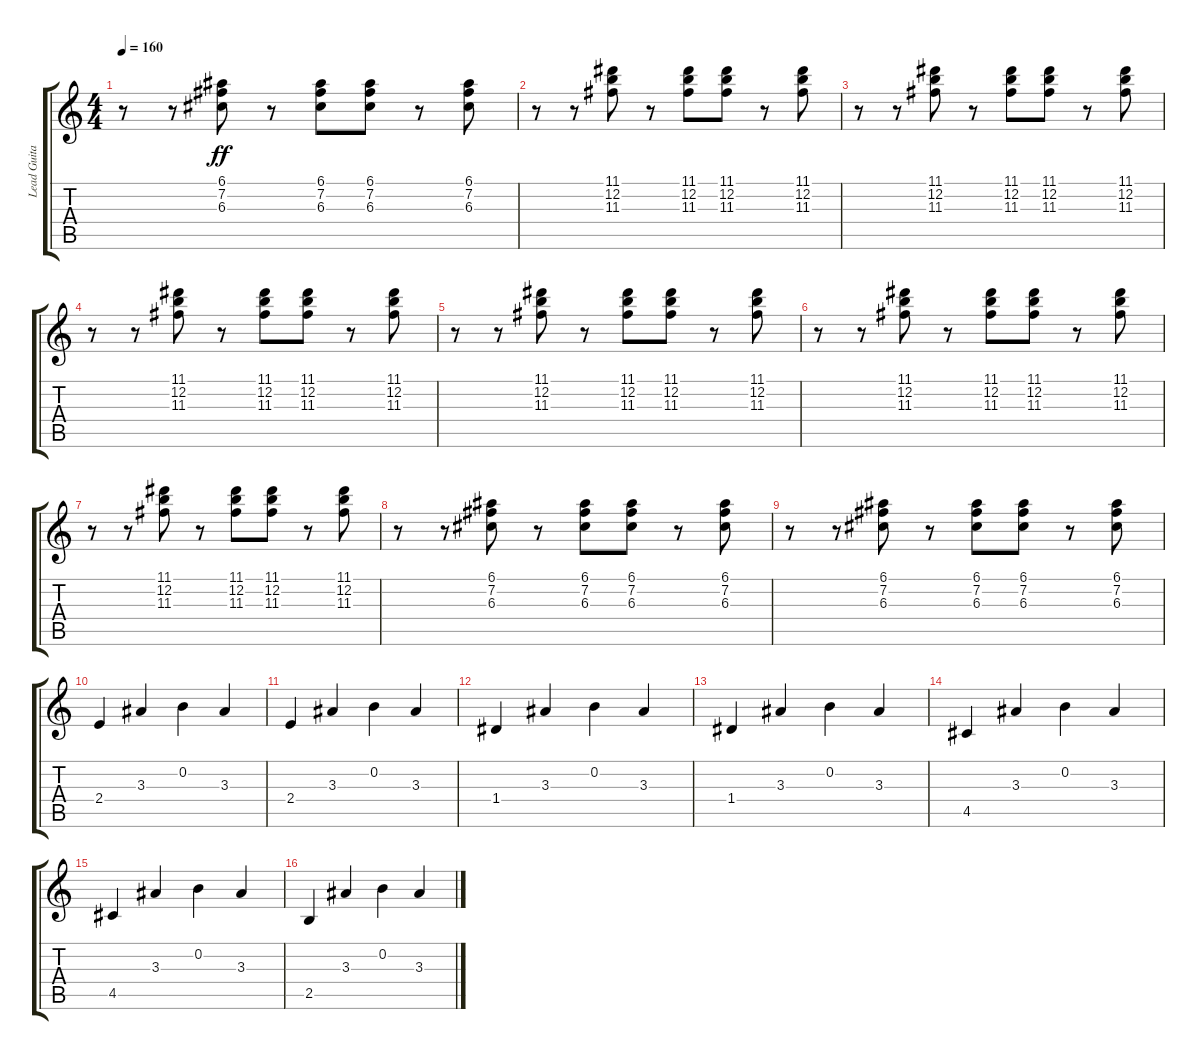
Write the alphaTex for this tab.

\track ("Lead Guitar" "Lead Guita") {instrument electricguitarmuted}
\staff {score tabs}
\tuning (E4 B3 G3 D3 A2 E2) {hide}
\ts (4 4)
\tempo 160
\clef g2
\ks c
r.8{dy ff} r.8 (6.1 7.2 6.3).8 r.8 (6.1 7.2 6.3).8 (6.1 7.2 6.3).8 r.8 (6.1 7.2 6.3).8 |
r.8 r.8 (11.1 12.2 11.3).8 r.8 (11.1 12.2 11.3).8 (11.1 12.2 11.3).8 r.8 (11.1 12.2 11.3).8 |
r.8 r.8 (11.1 12.2 11.3).8 r.8 (11.1 12.2 11.3).8 (11.1 12.2 11.3).8 r.8 (11.1 12.2 11.3).8 |
r.8 r.8 (11.1 12.2 11.3).8 r.8 (11.1 12.2 11.3).8 (11.1 12.2 11.3).8 r.8 (11.1 12.2 11.3).8 |
r.8 r.8 (11.1 12.2 11.3).8 r.8 (11.1 12.2 11.3).8 (11.1 12.2 11.3).8 r.8 (11.1 12.2 11.3).8 |
r.8 r.8 (11.1 12.2 11.3).8 r.8 (11.1 12.2 11.3).8 (11.1 12.2 11.3).8 r.8 (11.1 12.2 11.3).8 |
r.8 r.8 (11.1 12.2 11.3).8 r.8 (11.1 12.2 11.3).8 (11.1 12.2 11.3).8 r.8 (11.1 12.2 11.3).8 |
r.8 r.8 (6.1 7.2 6.3).8 r.8 (6.1 7.2 6.3).8 (6.1 7.2 6.3).8 r.8 (6.1 7.2 6.3).8 |
r.8 r.8 (6.1 7.2 6.3).8 r.8 (6.1 7.2 6.3).8 (6.1 7.2 6.3).8 r.8 (6.1 7.2 6.3).8 |
2.4.4 3.3.4 0.2.4 3.3.4 |
2.4.4 3.3.4 0.2.4 3.3.4 |
1.4.4 3.3.4 0.2.4 3.3.4 |
1.4.4 3.3.4 0.2.4 3.3.4 |
4.5.4 3.3.4 0.2.4 3.3.4 |
4.5.4 3.3.4 0.2.4 3.3.4 |
2.5.4 3.3.4 0.2.4 3.3.4
